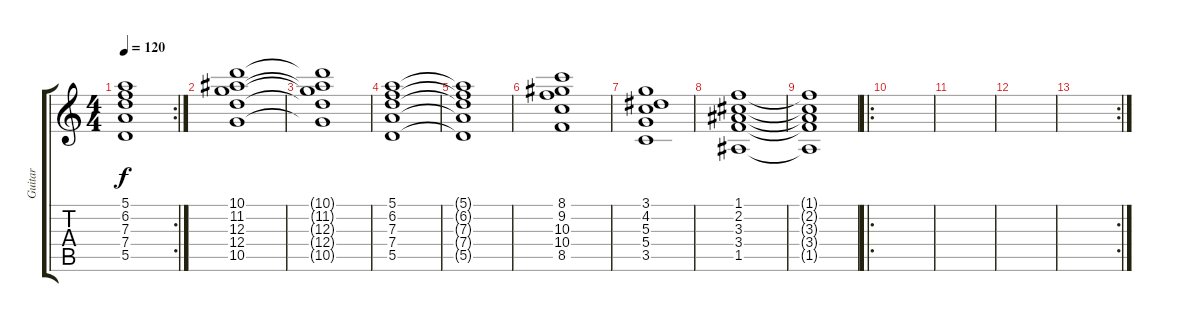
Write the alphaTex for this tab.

\track ("Guitar" "Guitar") {instrument overdrivenguitar}
\staff {score tabs}
\tuning (E4 B3 G3 D3 A2 E2) {hide}
\rc 2
\ts (4 4)
\tempo 120
\clef g2
\ks c
(5.1{t} 6.2{t} 7.3{t} 7.4{t} 5.5{t}).1{dy f} |
(10.1 11.2 12.3 12.4 10.5).1 |
(10.1{t} 11.2{t} 12.3{t} 12.4{t} 10.5{t}).1 |
(5.1 6.2 7.3 7.4 5.5).1 |
(5.1{t} 6.2{t} 7.3{t} 7.4{t} 5.5{t}).1 |
(8.1 9.2 10.3 10.4 8.5).1 |
(3.1 4.2 5.3 5.4 3.5).1 |
(1.1 2.2 3.3 3.4 1.5).1 |
(1.1{t} 2.2{t} 3.3{t} 3.4{t} 1.5{t}).1 |
\ro
|
|
|
\rc 2
